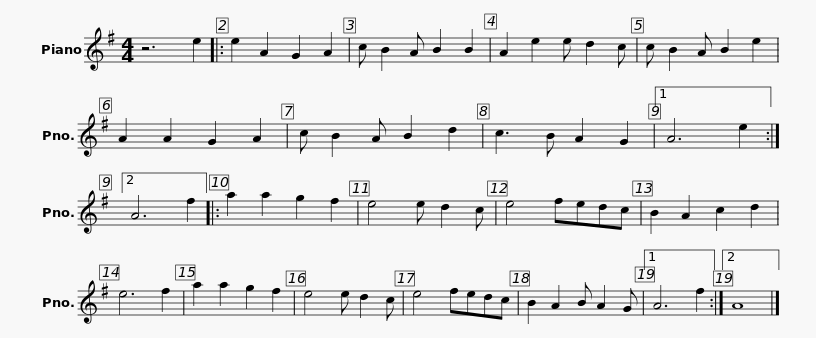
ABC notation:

X:1
L:1/8
M:4/4
I:linebreak $
K:G
V:1 treble
V:1
 z6 e2 |: e2 A2 G2 A2 | c B2 A B2 B2 | A2 e2 e d2 c | c B2 A B2 e2 | %5
 A2 A2 G2 A2 | c B2 A B2 d2 | c3 B A2 G2 |1 A6 e2 :|2$ A6 f2 |: %10
 a2 a2 g2 f2 | e4 e d2 c | e4 fedc | B2 A2 c2 d2 | e6 f2 | %15
 a2 a2 g2 f2 | e4 e d2 c | e4 fedc |$ B2 A2 B A2 G |1 A6 f2 :|2 %20
 A8 |] %21
